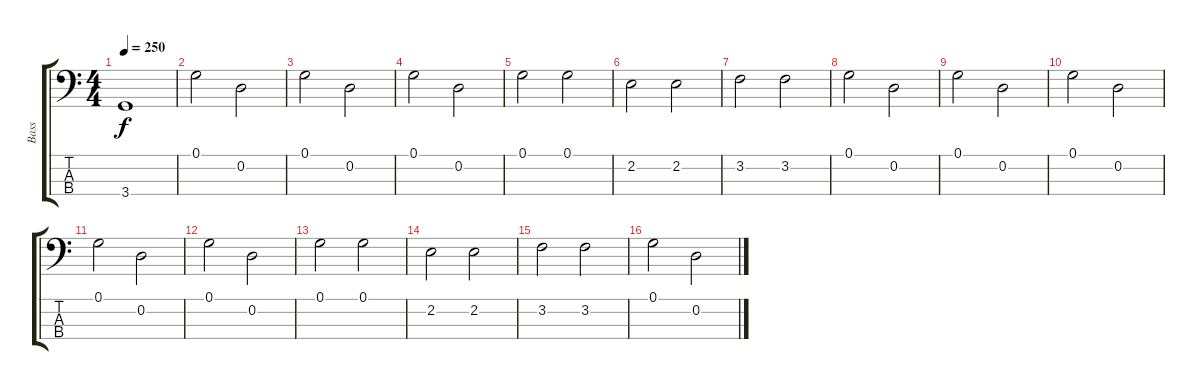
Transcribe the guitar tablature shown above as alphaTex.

\track ("Bass" "Bass") {instrument electricbassfinger}
\staff {score tabs}
\tuning (G2 D2 A1 E1) {hide}
\ts (4 4)
\tempo 250
\clef f4
\ks c
3.4{t}.1{dy f} |
0.1.2 0.2.2 |
0.1.2 0.2.2 |
0.1.2 0.2.2 |
0.1.2 0.1.2 |
2.2.2 2.2.2 |
3.2.2 3.2.2 |
0.1.2 0.2.2 |
0.1.2 0.2.2 |
0.1.2 0.2.2 |
0.1.2 0.2.2 |
0.1.2 0.2.2 |
0.1.2 0.1.2 |
2.2.2 2.2.2 |
3.2.2 3.2.2 |
0.1.2 0.2.2
